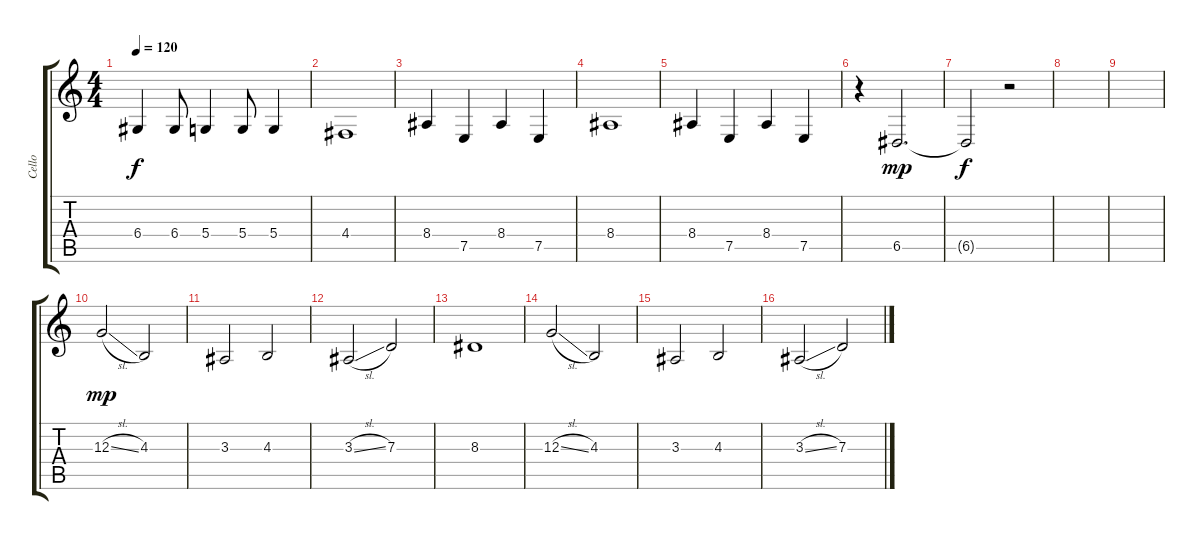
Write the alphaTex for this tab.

\track ("Cello" "Cello") {instrument cello}
\staff {score tabs}
\tuning (E4 B3 G3 D3 A2 E2) {hide}
\ts (4 4)
\tempo 120
\clef g2
\ks c
6.4.4{dy f} 6.4.8 5.4.4 5.4.8 5.4.4 |
4.4.1 |
8.4.4 7.5.4 8.4.4 7.5.4 |
8.4.1 |
8.4.4 7.5.4 8.4.4 7.5.4 |
r.4 6.5.2{d dy mp} |
6.5{t}.2{dy f} r.2 |
|
|
12.3{sl}.2{dy mp} 4.3.2 |
3.3.2 4.3.2 |
3.3{sl}.2 7.3.2 |
8.3.1 |
12.3{sl}.2 4.3.2 |
3.3.2 4.3.2 |
3.3{sl}.2 7.3.2
